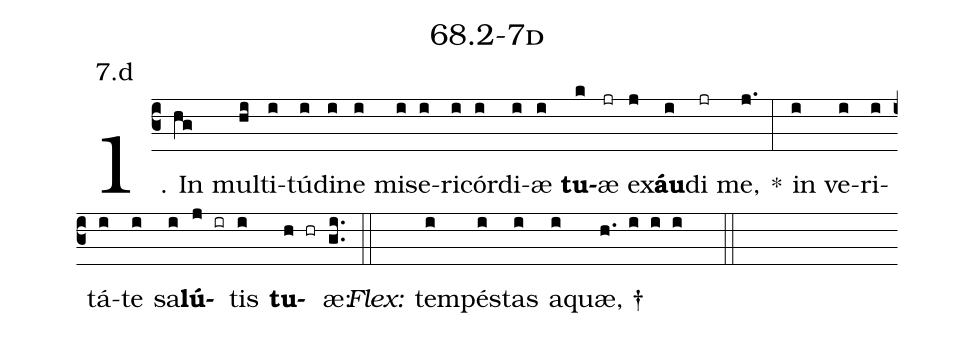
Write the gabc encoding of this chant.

name: 68.2-7d;
annotation: 7.d;
%%
(c3)1. In(hg) mul(hi)ti(i)tú(i)di(i)ne(i) mi(i)se(i)ri(i)cór(i)di(i)æ(i) <b>tu</b>(k)æ(jr) ex(j)<b>áu</b>(i)di(jr) me,(j.) *(:) in(i) ve(i)ri(i)tá(i)te(i) sa(i)<b>lú</b>(j ir)tis(i) <b>tu</b>(h hr)æ:(gi..) (::)
<i>Flex:</i>()  tem(i)pés(i)tas(i) a(i)quæ, †(h. i i i  ::)

%E(i) u(i) o(j) u(i) a(h) e.(gi..) (::)
